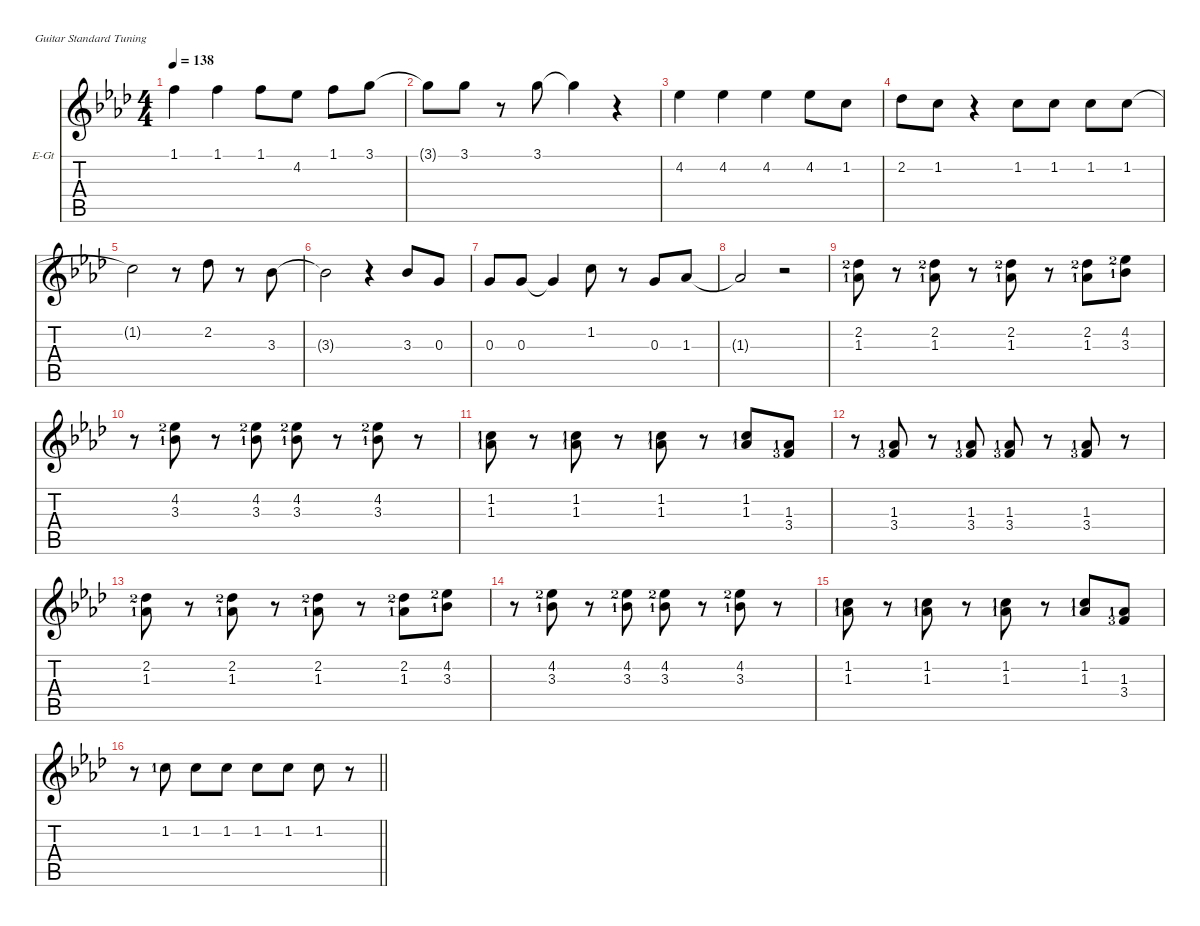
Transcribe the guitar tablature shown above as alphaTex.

\defaultSystemsLayout 4
\hideDynamics
\bracketExtendMode nobrackets
\firstSystemTrackNameOrientation horizontal
\otherSystemsTrackNameOrientation horizontal
\track ("melody 07" "E-Gt") {instrument electricguitarclean}
\staff {score tabs}
\tuning (E4 B3 G3 D3 A2 E2)
\ts (4 4)
\tempo 138
\clef g2
\scale
0.25
\ks ab
1.1{acc forcenatural}.4{dy mf} 1.1{acc forcenatural}.4 1.1{acc forcenatural}.8 4.2{acc b}.8 1.1{acc forcenatural}.8 3.1{acc forcenatural}.8 |
\scale
0.25 3.1{t acc forcenatural}.8 3.1{acc forcenatural}.8 r.8 3.1{acc forcenatural}.8 3.1{t acc forcenatural}.4 r.4 |
\scale
0.25 4.2{acc b}.4 4.2{acc b}.4 4.2{acc b}.4 4.2{acc b}.8 1.2{acc forcenatural}.8 |
\scale
0.25 2.2{acc b}.8 1.2{acc forcenatural}.8 r.4 1.2{acc forcenatural}.8 1.2{acc forcenatural}.8 1.2{acc forcenatural}.8 1.2{acc forcenatural}.8 |
\scale
0.25 1.2{t acc forcenatural}.2 r.8 2.2{acc b}.8 r.8 3.3{acc b}.8 |
\scale
0.25 3.3{t acc b}.2 r.4 3.3{acc b}.8 0.3{acc forcenatural}.8 |
\scale
0.25 0.3{acc forcenatural}.8 0.3{acc forcenatural}.8 0.3{t acc forcenatural}.4 1.2{acc forcenatural}.8 r.8 0.3{acc forcenatural}.8 1.3{acc b}.8 |
\scale
0.25 1.3{t acc b}.2 r.2 |
\scale
0.25 (1.3{lf 2 acc b} 2.2{lf 3 acc b}).8 r.8 (1.3{lf 2 acc b} 2.2{lf 3 acc b}).8 r.8 (1.3{lf 2 acc b} 2.2{lf 3 acc b}).8 r.8 (1.3{lf 2 acc b} 2.2{lf 3 acc b}).8 (3.3{lf 2 acc b} 4.2{lf 3 acc b}).8 |
\scale
0.25 r.8 (3.3{lf 2 acc b} 4.2{lf 3 acc b}).8 r.8 (3.3{lf 2 acc b} 4.2{lf 3 acc b}).8 (3.3{lf 2 acc b} 4.2{lf 3 acc b}).8 r.8 (3.3{lf 2 acc b} 4.2{lf 3 acc b}).8 r.8 |
\scale
0.25 (1.3{lf 2 acc b} 1.2{lf 2 acc forcenatural}).8 r.8 (1.3{lf 2 acc b} 1.2{lf 2 acc forcenatural}).8 r.8 (1.3{lf 2 acc b} 1.2{lf 2 acc forcenatural}).8 r.8 (1.3{lf 2 acc b} 1.2{lf 2 acc forcenatural}).8 (1.3{lf 2 acc b} 3.4{lf 4 acc forcenatural}).8 |
\scale
0.25 r.8 (1.3{lf 2 acc b} 3.4{lf 4 acc forcenatural}).8 r.8 (1.3{lf 2 acc b} 3.4{lf 4 acc forcenatural}).8 (1.3{lf 2 acc b} 3.4{lf 4 acc forcenatural}).8 r.8 (1.3{lf 2 acc b} 3.4{lf 4 acc forcenatural}).8 r.8 |
\scale
0.25 (1.3{lf 2 acc b} 2.2{lf 3 acc b}).8 r.8 (1.3{lf 2 acc b} 2.2{lf 3 acc b}).8 r.8 (1.3{lf 2 acc b} 2.2{lf 3 acc b}).8 r.8 (1.3{lf 2 acc b} 2.2{lf 3 acc b}).8 (3.3{lf 2 acc b} 4.2{lf 3 acc b}).8 |
\scale
0.25 r.8 (3.3{lf 2 acc b} 4.2{lf 3 acc b}).8 r.8 (3.3{lf 2 acc b} 4.2{lf 3 acc b}).8 (3.3{lf 2 acc b} 4.2{lf 3 acc b}).8 r.8 (3.3{lf 2 acc b} 4.2{lf 3 acc b}).8 r.8 |
\scale
0.25 (1.3{lf 2 acc b} 1.2{lf 2 acc forcenatural}).8 r.8 (1.3{lf 2 acc b} 1.2{lf 2 acc forcenatural}).8 r.8 (1.3{lf 2 acc b} 1.2{lf 2 acc forcenatural}).8 r.8 (1.3{lf 2 acc b} 1.2{lf 2 acc forcenatural}).8 (1.3{lf 2 acc b} 3.4{lf 4 acc forcenatural}).8 |
\scale
0.25
\barLineRight lightlight
r.8 1.2{lf 2 acc forcenatural}.8 1.2{acc forcenatural}.8 1.2{acc forcenatural}.8 1.2{acc forcenatural}.8 1.2{acc forcenatural}.8 1.2{acc forcenatural}.8 r.8
